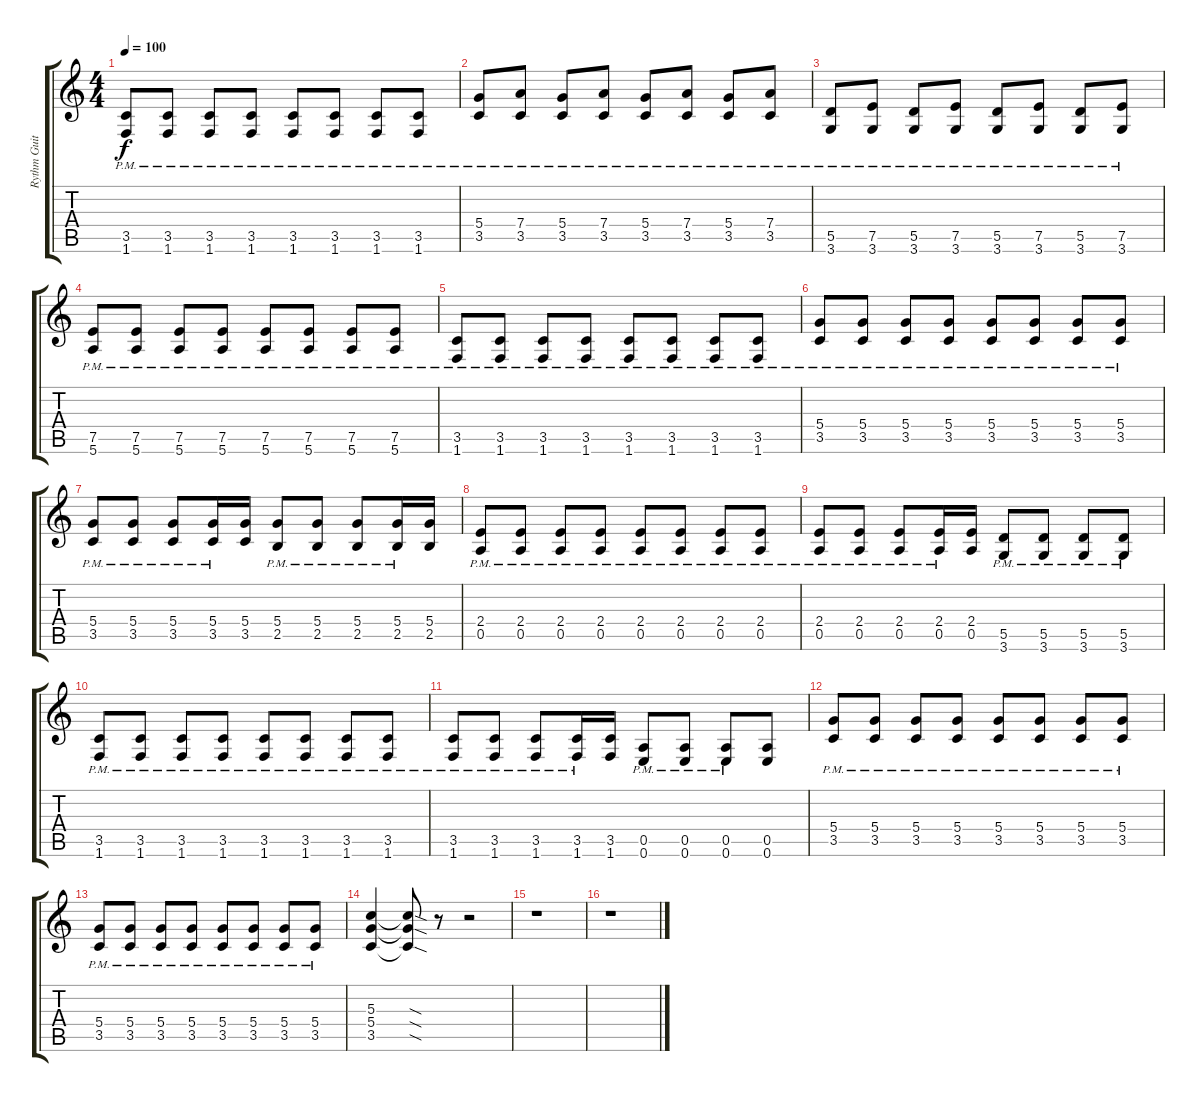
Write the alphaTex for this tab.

\track ("Rythm Guitar" "Rythm Guit") {instrument distortionguitar}
\staff {score tabs}
\tuning (E4 B3 G3 D3 A2 E2) {hide}
\ts (4 4)
\tempo 100
\clef g2
\ks c
(3.5{pm} 1.6{pm}).8{dy f} (3.5{pm} 1.6{pm}).8 (3.5{pm} 1.6{pm}).8 (3.5{pm} 1.6{pm}).8 (3.5{pm} 1.6{pm}).8 (3.5{pm} 1.6{pm}).8 (3.5{pm} 1.6{pm}).8 (3.5{pm} 1.6{pm}).8 |
(5.4{pm} 3.5{pm}).8 (7.4{pm} 3.5{pm}).8 (5.4{pm} 3.5{pm}).8 (7.4{pm} 3.5{pm}).8 (5.4{pm} 3.5{pm}).8 (7.4{pm} 3.5{pm}).8 (5.4{pm} 3.5{pm}).8 (7.4{pm} 3.5{pm}).8 |
(5.5{pm} 3.6{pm}).8 (7.5{pm} 3.6{pm}).8 (5.5{pm} 3.6{pm}).8 (7.5{pm} 3.6{pm}).8 (5.5{pm} 3.6{pm}).8 (7.5{pm} 3.6{pm}).8 (5.5{pm} 3.6{pm}).8 (7.5{pm} 3.6{pm}).8 |
(7.5{pm} 5.6{pm}).8 (7.5{pm} 5.6{pm}).8 (7.5{pm} 5.6{pm}).8 (7.5{pm} 5.6{pm}).8 (7.5{pm} 5.6{pm}).8 (7.5{pm} 5.6{pm}).8 (7.5{pm} 5.6{pm}).8 (7.5{pm} 5.6{pm}).8 |
(3.5{pm} 1.6{pm}).8 (3.5{pm} 1.6{pm}).8 (3.5{pm} 1.6{pm}).8 (3.5{pm} 1.6{pm}).8 (3.5{pm} 1.6{pm}).8 (3.5{pm} 1.6{pm}).8 (3.5{pm} 1.6{pm}).8 (3.5{pm} 1.6{pm}).8 |
(5.4{pm} 3.5{pm}).8 (5.4{pm} 3.5{pm}).8 (5.4{pm} 3.5{pm}).8 (5.4{pm} 3.5{pm}).8 (5.4{pm} 3.5{pm}).8 (5.4{pm} 3.5{pm}).8 (5.4{pm} 3.5{pm}).8 (5.4{pm} 3.5{pm}).8 |
(5.4{pm} 3.5{pm}).8 (5.4{pm} 3.5{pm}).8 (5.4{pm} 3.5{pm}).8 (5.4{pm} 3.5{pm}).16 (5.4 3.5).16 (5.4{pm} 2.5{pm}).8 (5.4{pm} 2.5{pm}).8 (5.4{pm} 2.5{pm}).8 (5.4{pm} 2.5{pm}).16 (5.4 2.5).16 |
(2.4{pm} 0.5{pm}).8 (2.4{pm} 0.5{pm}).8 (2.4{pm} 0.5{pm}).8 (2.4{pm} 0.5{pm}).8 (2.4{pm} 0.5{pm}).8 (2.4{pm} 0.5{pm}).8 (2.4{pm} 0.5{pm}).8 (2.4{pm} 0.5{pm}).8 |
(2.4{pm} 0.5{pm}).8 (2.4{pm} 0.5{pm}).8 (2.4{pm} 0.5{pm}).8 (2.4{pm} 0.5{pm}).16 (2.4 0.5).16 (5.5{pm} 3.6).8 (5.5{pm} 3.6).8 (5.5{pm} 3.6).8 (5.5{pm} 3.6).8 |
(3.5{pm} 1.6{pm}).8 (3.5{pm} 1.6{pm}).8 (3.5{pm} 1.6{pm}).8 (3.5{pm} 1.6{pm}).8 (3.5{pm} 1.6{pm}).8 (3.5{pm} 1.6{pm}).8 (3.5{pm} 1.6{pm}).8 (3.5{pm} 1.6{pm}).8 |
(3.5{pm} 1.6{pm}).8 (3.5{pm} 1.6{pm}).8 (3.5{pm} 1.6{pm}).8 (3.5{pm} 1.6{pm}).16 (3.5 1.6).16 (0.5{pm} 0.6).8 (0.5{pm} 0.6).8 (0.5{pm} 0.6).8 (0.5 0.6).8 |
(5.4{pm} 3.5{pm}).8 (5.4{pm} 3.5{pm}).8 (5.4{pm} 3.5{pm}).8 (5.4{pm} 3.5{pm}).8 (5.4{pm} 3.5{pm}).8 (5.4{pm} 3.5{pm}).8 (5.4{pm} 3.5{pm}).8 (5.4{pm} 3.5{pm}).8 |
(5.4{pm} 3.5{pm}).8 (5.4{pm} 3.5{pm}).8 (5.4{pm} 3.5{pm}).8 (5.4{pm} 3.5{pm}).8 (5.4{pm} 3.5{pm}).8 (5.4{pm} 3.5{pm}).8 (5.4{pm} 3.5{pm}).8 (5.4{pm} 3.5{pm}).8 |
(5.3 5.4 3.5).4 (5.3{sod t} 5.4{sod t} 3.5{sod t}).8 r.8 r.2 |
r.1 |
r.1
